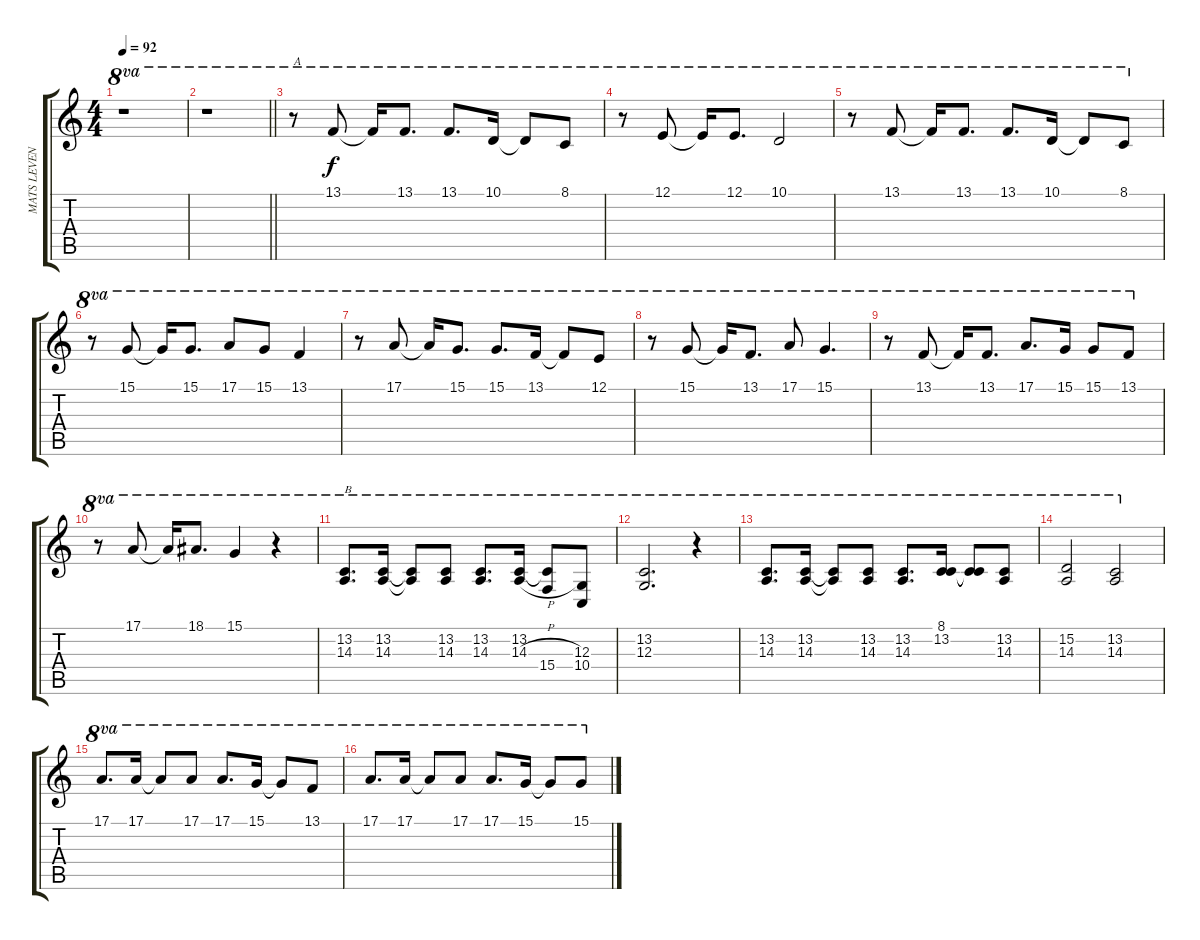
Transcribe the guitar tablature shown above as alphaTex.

\track ("MATS LEVEN" "MATS LEVEN") {instrument lead6voice}
\staff {score tabs}
\tuning (E4 B3 G3 D3 A2 E2) {hide}
\ts (4 4)
\tempo 92
\clef g2
\ks c
r.1{ot 8va dy f} |
\barLineRight lightlight
r.1{ot 8va} |
r.8{ot 8va txt "A"} 13.1.8{ot 8va} 13.1{t}.16{ot 8va} 13.1.8{d ot 8va} 13.1.8{d ot 8va} 10.1.16{ot 8va} 10.1{t}.8{ot 8va} 8.1.8{ot 8va} |
r.8{ot 8va} 12.1.8{ot 8va} 12.1{t}.16{ot 8va} 12.1.8{d ot 8va} 10.1.2{ot 8va} |
r.8{ot 8va} 13.1.8{ot 8va} 13.1{t}.16{ot 8va} 13.1.8{d ot 8va} 13.1.8{d ot 8va} 10.1.16{ot 8va} 10.1{t}.8{ot 8va} 8.1.8{ot 8va} |
r.8{ot 8va} 15.1.8{ot 8va} 15.1{t}.16{ot 8va} 15.1.8{d ot 8va} 17.1.8{ot 8va} 15.1.8{ot 8va} 13.1.4{ot 8va} |
r.8{ot 8va} 17.1.8{ot 8va} 17.1{t}.16{ot 8va} 15.1.8{d ot 8va} 15.1.8{d ot 8va} 13.1.16{ot 8va} 13.1{t}.8{ot 8va} 12.1.8{ot 8va} |
r.8{ot 8va} 15.1.8{ot 8va} 15.1{t}.16{ot 8va} 13.1.8{d ot 8va} 17.1.8{ot 8va} 15.1.4{d ot 8va} |
r.8{ot 8va} 13.1.8{ot 8va} 13.1{t}.16{ot 8va} 13.1.8{d ot 8va} 17.1.8{d ot 8va} 15.1.16{ot 8va} 15.1.8{ot 8va} 13.1.8{ot 8va} |
r.8{ot 8va} 17.1.8{ot 8va} 17.1{t}.16{ot 8va} 18.1.8{d ot 8va} 15.1.4{ot 8va} r.4{ot 8va} |
(13.2 14.3).8{d ot 8va txt "B"} (13.2 14.3).16{ot 8va} (13.2{t} 14.3{t}).8{ot 8va} (13.2 14.3).8{ot 8va} (13.2 14.3).8{d ot 8va} (13.2 14.3{h}).16{ot 8va} (13.2{t} 15.4).8{ot 8va} (12.3 10.4).8{ot 8va} |
(13.2 12.3).2{d ot 8va} r.4{ot 8va} |
(13.2 14.3).8{d ot 8va} (13.2 14.3).16{ot 8va} (13.2{t} 14.3{t}).8{ot 8va} (13.2 14.3).8{ot 8va} (13.2 14.3).8{d ot 8va} (8.1 13.2).16{ot 8va} (8.1{t} 13.2{t}).8{ot 8va} (13.2 14.3).8{ot 8va} |
(15.2 14.3).2{ot 8va} (13.2 14.3).2{ot 8va} |
17.1.8{d ot 8va} 17.1.16{ot 8va} 17.1{t}.8{ot 8va} 17.1.8{ot 8va} 17.1.8{d ot 8va} 15.1.16{ot 8va} 15.1{t}.8{ot 8va} 13.1.8{ot 8va} |
17.1.8{d ot 8va} 17.1.16{ot 8va} 17.1{t}.8{ot 8va} 17.1.8{ot 8va} 17.1.8{d ot 8va} 15.1.16{ot 8va} 15.1{t}.8{ot 8va} 15.1.8{ot 8va}
